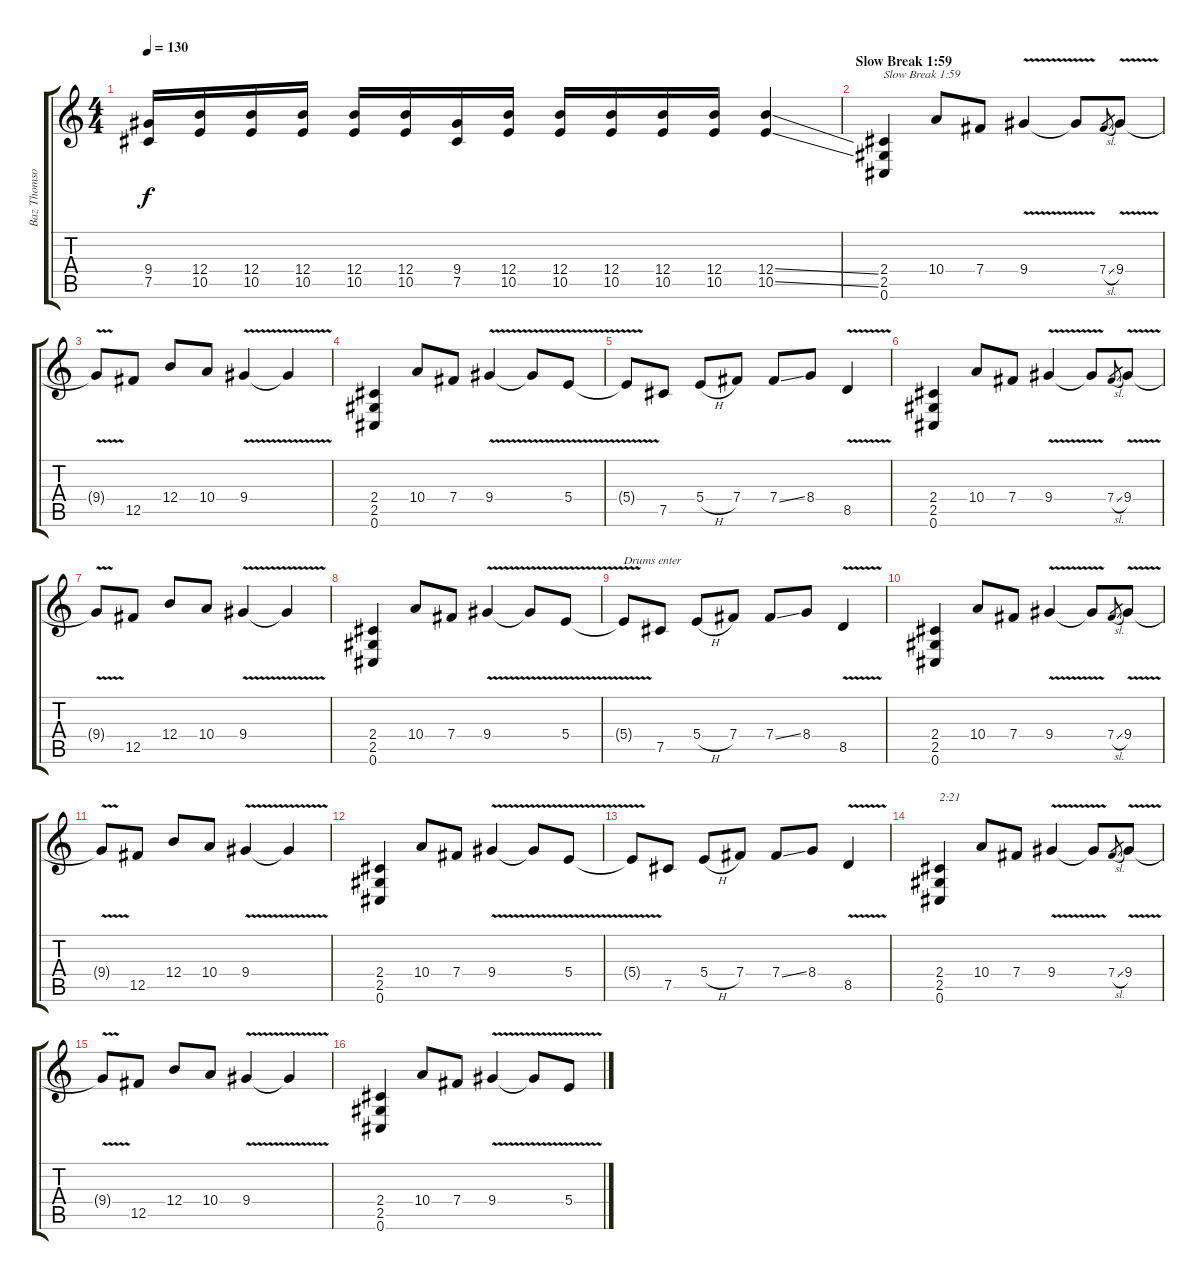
\track ("Baz Thomson (Lead Guitar)" "Baz Thomso") {instrument distortionguitar}
\staff {score tabs}
\tuning (Db4 Ab3 E3 B2 Gb2 Db2) {hide}
\ts (4 4)
\tempo 130
\clef g2
\ks c
(9.4 7.5).16{dy f} (12.4 10.5).16 (12.4 10.5).16 (12.4 10.5).16 (12.4 10.5).16 (12.4 10.5).16 (9.4 7.5).16 (12.4 10.5).16 (12.4 10.5).16 (12.4 10.5).16 (12.4 10.5).16 (12.4 10.5).16 (12.4{ss} 10.5{ss}).4 |
\section ("" "Slow Break 1:59")
(2.4 2.5 0.6).4{txt "Slow Break 1:59"} 10.4.8 7.4.8 9.4{v}.4 9.4{t}.8 7.4{sl}.8{gr} 9.4{v}.8 |
9.4{t}.8 12.5.8 12.4.8 10.4.8 9.4{v}.4 9.4{t}.4 |
(2.4 2.5 0.6).4 10.4.8 7.4.8 9.4{v}.4 9.4{t}.8 5.4{v}.8 |
5.4{t}.8 7.5.8 5.4{h}.8 7.4.8 7.4{ss}.8 8.4.8 8.5{v}.4 |
(2.4 2.5 0.6).4 10.4.8 7.4.8 9.4{v}.4 9.4{t}.8 7.4{sl}.8{gr} 9.4{v}.8 |
9.4{t}.8 12.5.8 12.4.8 10.4.8 9.4{v}.4 9.4{t}.4 |
(2.4 2.5 0.6).4 10.4.8 7.4.8 9.4{v}.4 9.4{t}.8 5.4{v}.8 |
5.4{t}.8{txt "Drums enter"} 7.5.8 5.4{h}.8 7.4.8 7.4{ss}.8 8.4.8 8.5{v}.4 |
(2.4 2.5 0.6).4 10.4.8 7.4.8 9.4{v}.4 9.4{t}.8 7.4{sl}.8{gr} 9.4{v}.8 |
9.4{t}.8 12.5.8 12.4.8 10.4.8 9.4{v}.4 9.4{t}.4 |
(2.4 2.5 0.6).4 10.4.8 7.4.8 9.4{v}.4 9.4{t}.8 5.4{v}.8 |
5.4{t}.8 7.5.8 5.4{h}.8 7.4.8 7.4{ss}.8 8.4.8 8.5{v}.4 |
(2.4 2.5 0.6).4{txt "2:21"} 10.4.8 7.4.8 9.4{v}.4 9.4{t}.8 7.4{sl}.8{gr} 9.4{v}.8 |
9.4{t}.8 12.5.8 12.4.8 10.4.8 9.4{v}.4 9.4{t}.4 |
(2.4 2.5 0.6).4 10.4.8 7.4.8 9.4{v}.4 9.4{t}.8 5.4{v}.8
